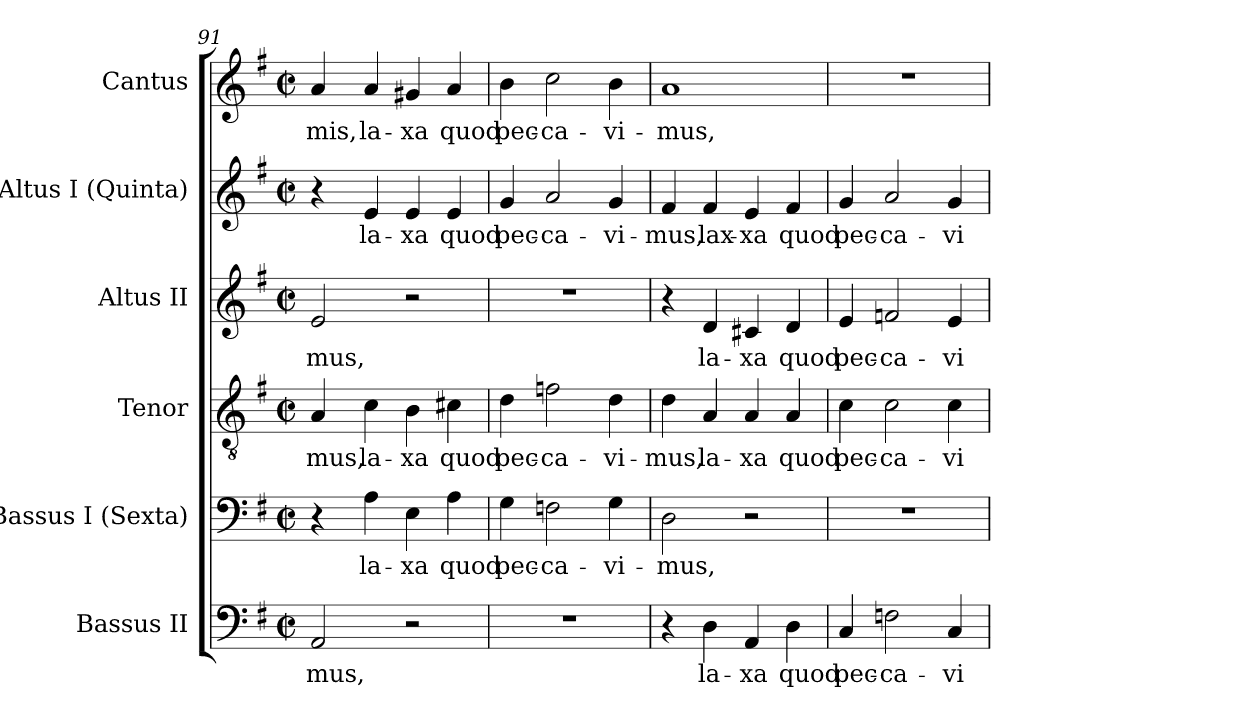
**kern	**text	**kern	**text	**kern	**text	**kern	**text	**kern	**text	**kern	**text
*part6	*part6	*part5	*part5	*part4	*part4	*part3	*part3	*part2	*part2	*part1	*part1
*staff6	*staff6	*staff5	*staff5	*staff4	*staff4	*staff3	*staff3	*staff2	*staff2	*staff1	*staff1
*I"Bassus II	*	*I"Bassus I (Sexta)	*	*I"Tenor	*	*I"Altus II	*	*I"Altus I (Quinta)	*	*I"Cantus	*
*I'B.	*	*I'B.	*	*I'T.	*	*I'A.	*	*I'A.	*	*I'S.	*
*clefF4	*	*clefF4	*	*clefGv2	*	*clefG2	*	*clefG2	*	*clefG2	*
*	*	*	*	*ITrd7c12	*	*	*	*	*	*	*
*k[f#]	*	*k[f#]	*	*k[f#]	*	*k[f#]	*	*k[f#]	*	*k[f#]	*
*G:	*	*G:	*	*G:	*	*G:	*	*G:	*	*G:	*
*M2/2	*	*M2/2	*	*M2/2	*	*M2/2	*	*M2/2	*	*M2/2	*
*met(c|)	*	*met(c|)	*	*met(c|)	*	*met(c|)	*	*met(c|)	*	*met(c|)	*
=91	=91	=91	=91	=91	=91	=91	=91	=91	=91	=91	=91
!	!LO:LY:b:color=#000000	!	!	!	!	!	!	!	!	!	!
!	!	!	!	!	!LO:LY:b:color=#000000	!	!	!	!	!	!
!	!	!	!	!	!	!	!LO:LY:b:color=#000000	!	!	!	!
!	!	!	!	!	!	!	!	!	!	!	!LO:LY:b:color=#000000
2AAi/	-mus,	4r	.	4AAi/	-mus,	2ei/	-mus,	4r	.	4ai/	-mis,
!	!	!	!LO:LY:b:color=#000000	!	!	!	!	!	!	!	!
!	!	!	!	!	!LO:LY:b:color=#000000	!	!	!	!	!	!
!	!	!	!	!	!	!	!	!	!LO:LY:b:color=#000000	!	!
!	!	!	!	!	!	!	!	!	!	!	!LO:LY:b:color=#000000
.	.	4Ai\	la-	4Ci\	la-	.	.	4ei/	la-	4ai/	la-
!	!	!	!LO:LY:b:color=#000000	!	!	!	!	!	!	!	!
!	!	!	!	!	!LO:LY:b:color=#000000	!	!	!	!	!	!
!	!	!	!	!	!	!	!	!	!LO:LY:b:color=#000000	!	!
!	!	!	!	!	!	!	!	!	!	!	!LO:LY:b:color=#000000
2r	.	4Ei\	-xa	4BBi\	-xa	2r	.	4ei/	-xa	4g#Xi/	-xa
!	!	!	!LO:LY:b:color=#000000	!	!	!	!	!	!	!	!
!	!	!	!	!	!LO:LY:b:color=#000000	!	!	!	!	!	!
!	!	!	!	!	!	!	!	!	!LO:LY:b:color=#000000	!	!
!	!	!	!	!	!	!	!	!	!	!	!LO:LY:b:color=#000000
.	.	4Ai\	quod	4C#Xi\	quod	.	.	4ei/	quod	4ai/	quod
=92	=92	=92	=92	=92	=92	=92	=92	=92	=92	=92	=92
!	!	!	!LO:LY:b:color=#000000	!	!	!	!	!	!	!	!
!	!	!	!	!	!LO:LY:b:color=#000000	!	!	!	!	!	!
!	!	!	!	!	!	!	!	!	!LO:LY:b:color=#000000	!	!
!	!	!	!	!	!	!	!	!	!	!	!LO:LY:b:color=#000000
1r	.	4Gi\	pec-	4Di\	pec-	1r	.	4gi/	pec-	4bi\	pec-
!	!	!	!LO:LY:b:color=#000000	!	!	!	!	!	!	!	!
!	!	!	!	!	!LO:LY:b:color=#000000	!	!	!	!	!	!
!	!	!	!	!	!	!	!	!	!LO:LY:b:color=#000000	!	!
!	!	!	!	!	!	!	!	!	!	!	!LO:LY:b:color=#000000
.	.	2Fni\	-ca-	2Fni\	-ca-	.	.	2ai/	-ca-	2cci\	-ca-
!	!	!	!LO:LY:b:color=#000000	!	!	!	!	!	!	!	!
!	!	!	!	!	!LO:LY:b:color=#000000	!	!	!	!	!	!
!	!	!	!	!	!	!	!	!	!LO:LY:b:color=#000000	!	!
!	!	!	!	!	!	!	!	!	!	!	!LO:LY:b:color=#000000
.	.	4Gi\	-vi-	4Di\	-vi-	.	.	4gi/	-vi-	4bi\	-vi-
=93	=93	=93	=93	=93	=93	=93	=93	=93	=93	=93	=93
!	!	!	!LO:LY:b:color=#000000	!	!	!	!	!	!	!	!
!	!	!	!	!	!LO:LY:b:color=#000000	!	!	!	!	!	!
!	!	!	!	!	!	!	!	!	!LO:LY:b:color=#000000	!	!
!	!	!	!	!	!	!	!	!	!	!	!LO:LY:b:color=#000000
4r	.	2Di\	-mus,	4Di\	-mus,	4r	.	4f#i/	-mus,	1ai	-mus,
!	!LO:LY:b:color=#000000	!	!	!	!	!	!	!	!	!	!
!	!	!	!	!	!LO:LY:b:color=#000000	!	!	!	!	!	!
!	!	!	!	!	!	!	!LO:LY:b:color=#000000	!	!	!	!
!	!	!	!	!	!	!	!	!	!LO:LY:b:color=#000000	!	!
4Di\	la-	.	.	4AAi/	la-	4di/	la-	4f#i/	lax-	.	.
!	!LO:LY:b:color=#000000	!	!	!	!	!	!	!	!	!	!
!	!	!	!	!	!LO:LY:b:color=#000000	!	!	!	!	!	!
!	!	!	!	!	!	!	!LO:LY:b:color=#000000	!	!	!	!
!	!	!	!	!	!	!	!	!	!LO:LY:b:color=#000000	!	!
4AAi/	-xa	2r	.	4AAi/	-xa	4c#Xi/	-xa	4ei/	-xa	.	.
!	!LO:LY:b:color=#000000	!	!	!	!	!	!	!	!	!	!
!	!	!	!	!	!LO:LY:b:color=#000000	!	!	!	!	!	!
!	!	!	!	!	!	!	!LO:LY:b:color=#000000	!	!	!	!
!	!	!	!	!	!	!	!	!	!LO:LY:b:color=#000000	!	!
4Di\	quod	.	.	4AAi/	quod	4di/	quod	4f#i/	quod	.	.
=94	=94	=94	=94	=94	=94	=94	=94	=94	=94	=94	=94
!	!LO:LY:b:color=#000000	!	!	!	!	!	!	!	!	!	!
!	!	!	!	!	!LO:LY:b:color=#000000	!	!	!	!	!	!
!	!	!	!	!	!	!	!LO:LY:b:color=#000000	!	!	!	!
!	!	!	!	!	!	!	!	!	!LO:LY:b:color=#000000	!	!
4Ci/	pec-	1r	.	4Ci\	pec-	4ei/	pec-	4gi/	pec-	1r	.
!	!LO:LY:b:color=#000000	!	!	!	!	!	!	!	!	!	!
!	!	!	!	!	!LO:LY:b:color=#000000	!	!	!	!	!	!
!	!	!	!	!	!	!	!LO:LY:b:color=#000000	!	!	!	!
!	!	!	!	!	!	!	!	!	!LO:LY:b:color=#000000	!	!
2Fni\	-ca-	.	.	2Ci\	-ca-	2fni/	-ca-	2ai/	-ca-	.	.
!	!LO:LY:b:color=#000000	!	!	!	!	!	!	!	!	!	!
!	!	!	!	!	!LO:LY:b:color=#000000	!	!	!	!	!	!
!	!	!	!	!	!	!	!LO:LY:b:color=#000000	!	!	!	!
!	!	!	!	!	!	!	!	!	!LO:LY:b:color=#000000	!	!
4Ci/	-vi-	.	.	4Ci\	-vi-	4ei/	-vi-	4gi/	-vi-	.	.
=	=	=	=	=	=	=	=	=	=	=	=
*-	*-	*-	*-	*-	*-	*-	*-	*-	*-	*-	*-
